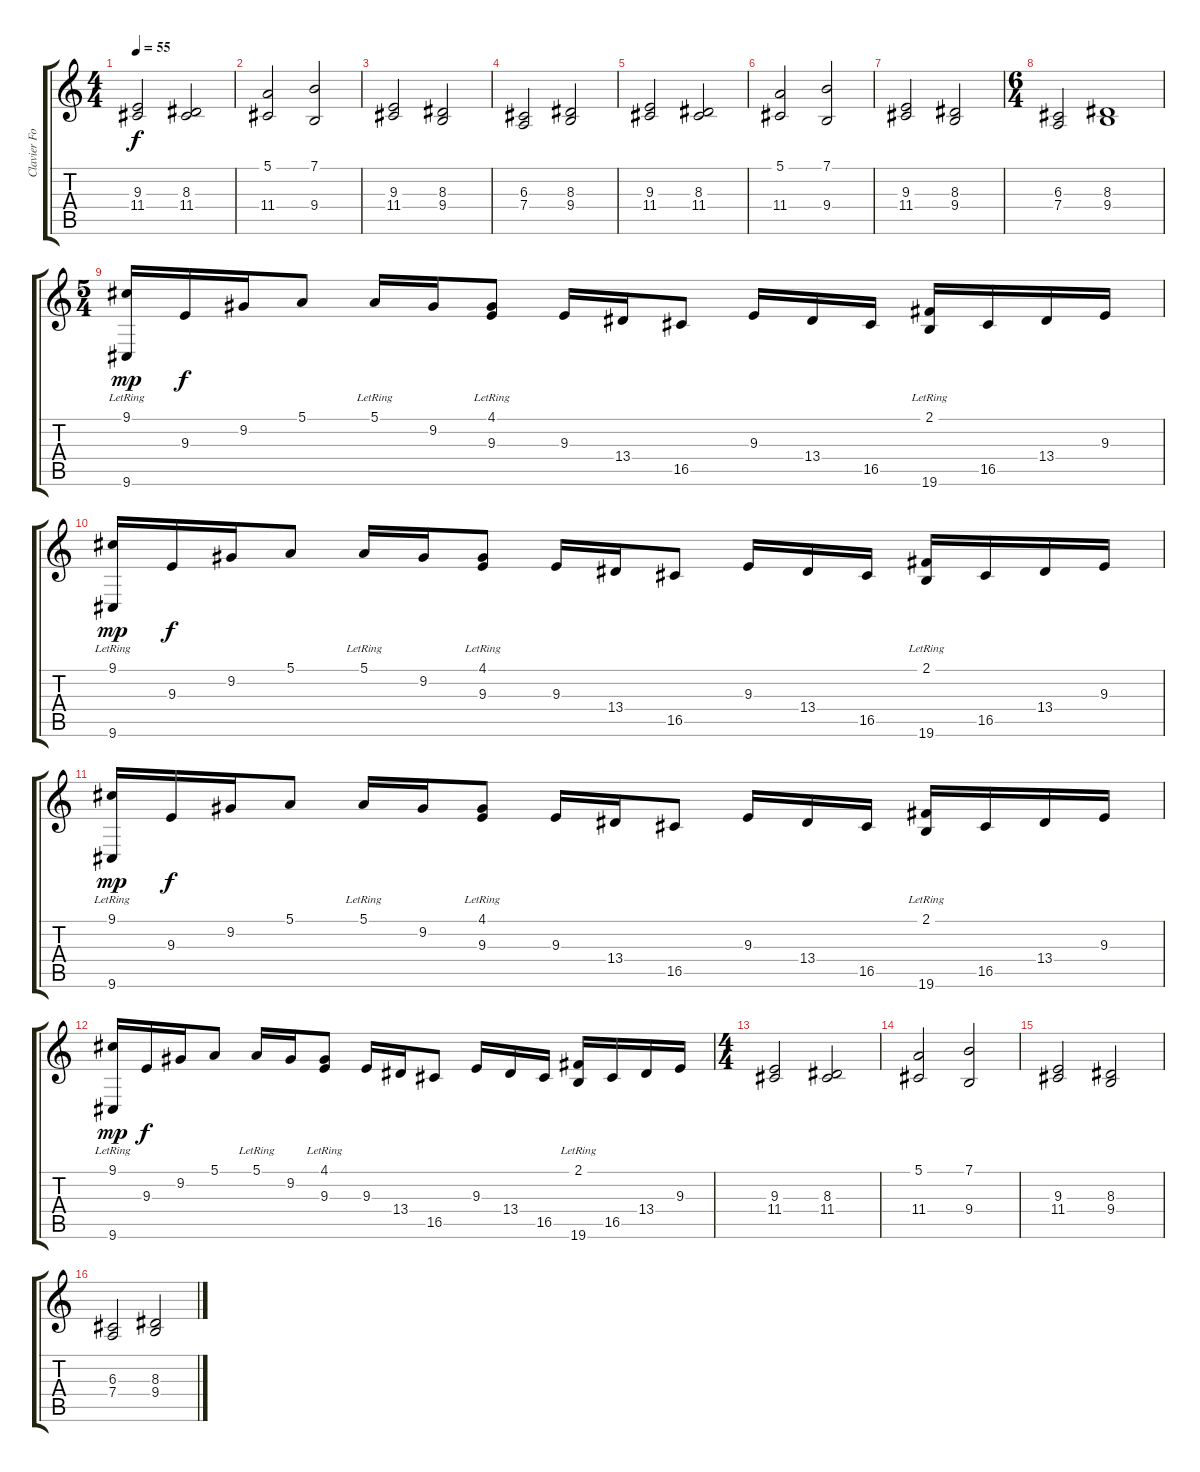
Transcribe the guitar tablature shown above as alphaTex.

\track ("Clavier Fond (Zander)" "Clavier Fo") {instrument stringensemble1}
\staff {score tabs}
\tuning (E4 B3 G3 D3 A2 E2) {hide}
\ts (4 4)
\tempo 55
\clef g2
\ks c
(9.3 11.4).2{dy f} (8.3 11.4).2 |
(5.1 11.4).2 (7.1 9.4).2 |
(9.3 11.4).2 (8.3 9.4).2 |
(6.3 7.4).2 (8.3 9.4).2 |
(9.3 11.4).2 (8.3 11.4).2 |
(5.1 11.4).2 (7.1 9.4).2 |
(9.3 11.4).2 (8.3 9.4).2 |
\ts (6 4)
(6.3 7.4).2 (8.3 9.4).1 |
\ts (5 4)
(9.1{lr} 9.6{lr}).16{dy mp} 9.3.16{dy f} 9.2.16 5.1.8 5.1{lr}.16 9.2.16 (4.1{lr} 9.3).8 9.3.16 13.4.16 16.5.8 9.3.16 13.4.16 16.5.16 (2.1{lr} 19.6).16 16.5.16 13.4.16 9.3.16 |
(9.1{lr} 9.6{lr}).16{dy mp} 9.3.16{dy f} 9.2.16 5.1.8 5.1{lr}.16 9.2.16 (4.1{lr} 9.3).8 9.3.16 13.4.16 16.5.8 9.3.16 13.4.16 16.5.16 (2.1{lr} 19.6).16 16.5.16 13.4.16 9.3.16 |
(9.1{lr} 9.6{lr}).16{dy mp} 9.3.16{dy f} 9.2.16 5.1.8 5.1{lr}.16 9.2.16 (4.1{lr} 9.3).8 9.3.16 13.4.16 16.5.8 9.3.16 13.4.16 16.5.16 (2.1{lr} 19.6).16 16.5.16 13.4.16 9.3.16 |
(9.1{lr} 9.6{lr}).16{dy mp} 9.3.16{dy f} 9.2.16 5.1.8 5.1{lr}.16 9.2.16 (4.1{lr} 9.3).8 9.3.16 13.4.16 16.5.8 9.3.16 13.4.16 16.5.16 (2.1{lr} 19.6).16 16.5.16 13.4.16 9.3.16 |
\ts (4 4)
(9.3 11.4).2 (8.3 11.4).2 |
(5.1 11.4).2 (7.1 9.4).2 |
(9.3 11.4).2 (8.3 9.4).2 |
(6.3 7.4).2 (8.3 9.4).2
